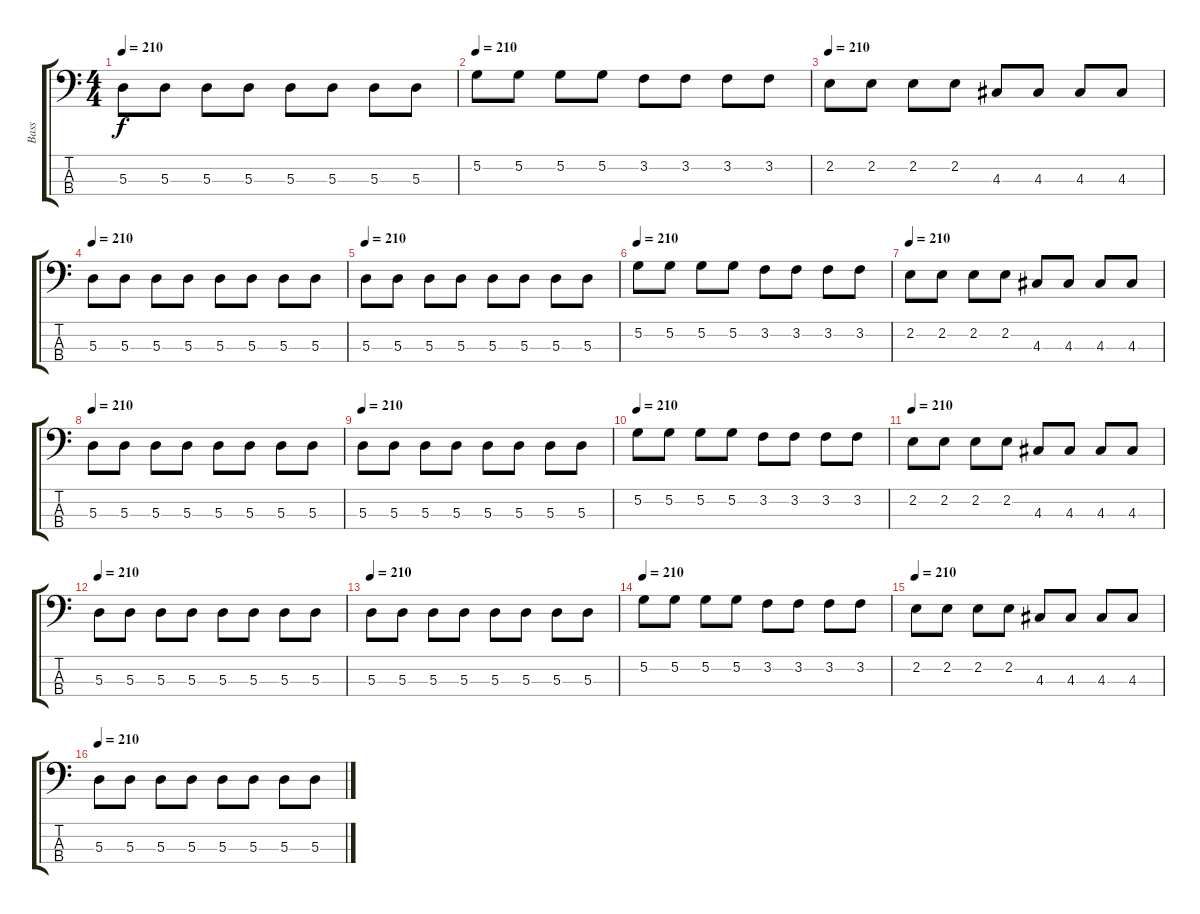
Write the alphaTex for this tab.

\track ("Bass" "Bass") {instrument electricbasspick}
\staff {score tabs}
\tuning (G2 D2 A1 E1) {hide}
\ts (4 4)
\tempo 210
\clef f4
\ks c
5.3.8{dy f} 5.3.8 5.3.8 5.3.8 5.3.8 5.3.8 5.3.8 5.3.8 |
\tempo 210
5.2.8 5.2.8 5.2.8 5.2.8 3.2.8 3.2.8 3.2.8 3.2.8 |
\tempo 210
2.2.8 2.2.8 2.2.8 2.2.8 4.3.8 4.3.8 4.3.8 4.3.8 |
\tempo 210
5.3.8 5.3.8 5.3.8 5.3.8 5.3.8 5.3.8 5.3.8 5.3.8 |
\tempo 210
5.3.8 5.3.8 5.3.8 5.3.8 5.3.8 5.3.8 5.3.8 5.3.8 |
\tempo 210
5.2.8 5.2.8 5.2.8 5.2.8 3.2.8 3.2.8 3.2.8 3.2.8 |
\tempo 210
2.2.8 2.2.8 2.2.8 2.2.8 4.3.8 4.3.8 4.3.8 4.3.8 |
\tempo 210
5.3.8 5.3.8 5.3.8 5.3.8 5.3.8 5.3.8 5.3.8 5.3.8 |
\tempo 210
5.3.8 5.3.8 5.3.8 5.3.8 5.3.8 5.3.8 5.3.8 5.3.8 |
\tempo 210
5.2.8 5.2.8 5.2.8 5.2.8 3.2.8 3.2.8 3.2.8 3.2.8 |
\tempo 210
2.2.8 2.2.8 2.2.8 2.2.8 4.3.8 4.3.8 4.3.8 4.3.8 |
\tempo 210
5.3.8 5.3.8 5.3.8 5.3.8 5.3.8 5.3.8 5.3.8 5.3.8 |
\tempo 210
5.3.8 5.3.8 5.3.8 5.3.8 5.3.8 5.3.8 5.3.8 5.3.8 |
\tempo 210
5.2.8 5.2.8 5.2.8 5.2.8 3.2.8 3.2.8 3.2.8 3.2.8 |
\tempo 210
2.2.8 2.2.8 2.2.8 2.2.8 4.3.8 4.3.8 4.3.8 4.3.8 |
\tempo 210
5.3.8 5.3.8 5.3.8 5.3.8 5.3.8 5.3.8 5.3.8 5.3.8
